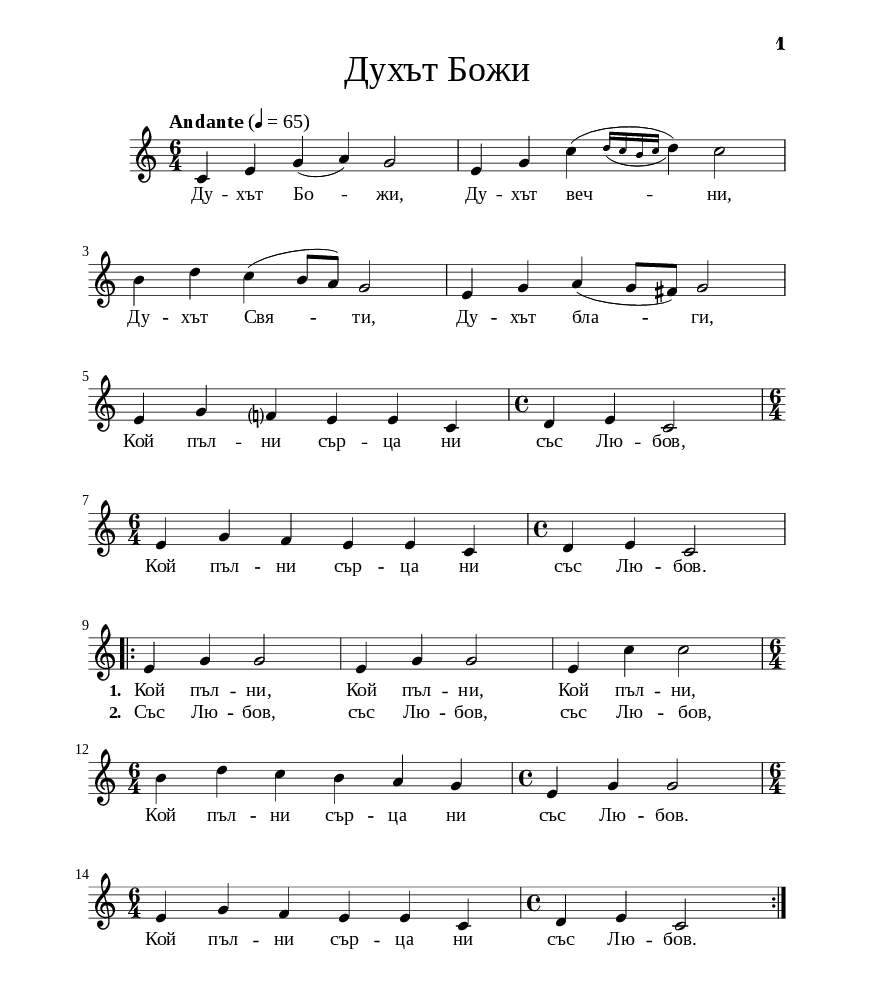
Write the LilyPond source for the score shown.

\version "2.24.4"

% include paper part and global functions
\include "include/globals.ily"

\bookpart {
  \label #'ref079
  \tocItem \markup "Духът Божи"
  \include "include/bookpart-paper.ily"
  \score {
    \include "include/score-layout.ily"

    \new Voice \relative c' {
      \clef treble
      \key c \major
      \time 6/4
      \tempoFunc "Andante" 4 "65"

      c4 e g (a ) g2 | e4 g c4 ( \acciaccatura {d16c b c}) d4 c2 \break

      b4 d c (b8 a ) g2 | e 4 g a ( g8 fis ) g2 \break

      e4 g f? e e c | \time 4/4 d e c2 \break

      \time 6/4  e4 g f e e c | \time 4/4 d e c2 \break

      \bar ".|:-|"
      e4 g g2 | e4 g g2 | e4 c' c2 | \break

      \time 6/4  b4 d c b a g | \time 4/4 e g g2 | \break

      \time 6/4 e4 g f e e c | \time 4/4 d e c2 \break

      \bar ":|."


    }

    \addlyrics {
      Ду -- хът Бо -- жи, Ду -- хът веч -- ни,

      Ду -- хът Свя -- ти, Ду -- хът бла -- ги,

      Кой пъл -- ни сър -- ца ни със Лю -- бов,

      Кой пъл -- ни сър -- ца ни със Лю -- бов.

      \set stanza = "1. " Кой пъл -- ни, Кой пъл -- ни, Кой пъл -- ни,

      Кой пъл -- ни сър -- ца ни със Лю -- бов.

      Кой пъл -- ни сър -- ца ни със Лю -- бов.
    }

    \addlyrics {
      " " " " " " " " " " " " " " " "

      " " " " " " " " " " " " " " " "

      " " " " " " " " " " " " " " " " " "

      " " " " " " " " " " " " " " " " " "

      \set stanza = "2. " Със Лю -- бов, със Лю -- бов, със Лю -- бов,

      " " " " " " " " " " " " " " " " " "

      " " " " " " " " " " " " " " " " " "
    }

    \header {
      title = \titleFunc #'ref_desc_8 "Духът Божи" "Duhăt Božij"
    }

    \midi{}

  } % score

} % bookpart
